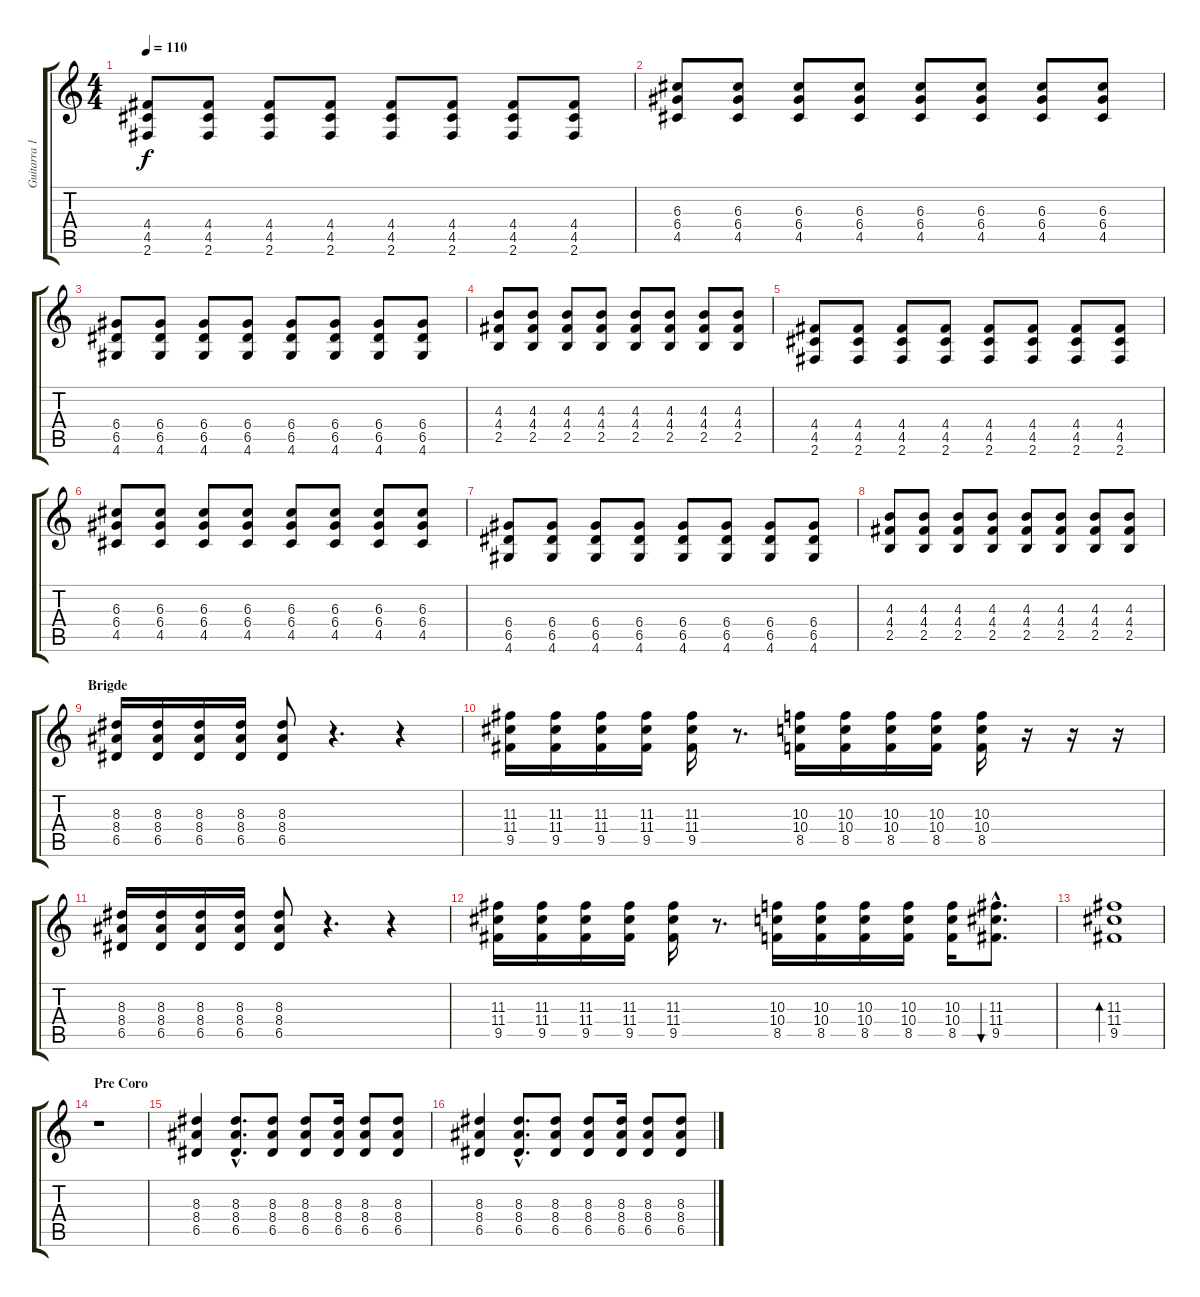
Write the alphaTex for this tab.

\track ("Guitarra 1" "Guitarra 1") {instrument electricguitarclean}
\staff {score tabs}
\tuning (E4 B3 G3 D3 A2 E2) {hide}
\ts (4 4)
\tempo 110
\clef g2
\ks c
(4.4 4.5 2.6).8{dy f} (4.4 4.5 2.6).8 (4.4 4.5 2.6).8 (4.4 4.5 2.6).8 (4.4 4.5 2.6).8 (4.4 4.5 2.6).8 (4.4 4.5 2.6).8 (4.4 4.5 2.6).8 |
(6.3 6.4 4.5).8 (6.3 6.4 4.5).8 (6.3 6.4 4.5).8 (6.3 6.4 4.5).8 (6.3 6.4 4.5).8 (6.3 6.4 4.5).8 (6.3 6.4 4.5).8 (6.3 6.4 4.5).8 |
(6.4 6.5 4.6).8 (6.4 6.5 4.6).8 (6.4 6.5 4.6).8 (6.4 6.5 4.6).8 (6.4 6.5 4.6).8 (6.4 6.5 4.6).8 (6.4 6.5 4.6).8 (6.4 6.5 4.6).8 |
(4.3 4.4 2.5).8 (4.3 4.4 2.5).8 (4.3 4.4 2.5).8 (4.3 4.4 2.5).8 (4.3 4.4 2.5).8 (4.3 4.4 2.5).8 (4.3 4.4 2.5).8 (4.3 4.4 2.5).8 |
(4.4 4.5 2.6).8 (4.4 4.5 2.6).8 (4.4 4.5 2.6).8 (4.4 4.5 2.6).8 (4.4 4.5 2.6).8 (4.4 4.5 2.6).8 (4.4 4.5 2.6).8 (4.4 4.5 2.6).8 |
(6.3 6.4 4.5).8 (6.3 6.4 4.5).8 (6.3 6.4 4.5).8 (6.3 6.4 4.5).8 (6.3 6.4 4.5).8 (6.3 6.4 4.5).8 (6.3 6.4 4.5).8 (6.3 6.4 4.5).8 |
(6.4 6.5 4.6).8 (6.4 6.5 4.6).8 (6.4 6.5 4.6).8 (6.4 6.5 4.6).8 (6.4 6.5 4.6).8 (6.4 6.5 4.6).8 (6.4 6.5 4.6).8 (6.4 6.5 4.6).8 |
(4.3 4.4 2.5).8 (4.3 4.4 2.5).8 (4.3 4.4 2.5).8 (4.3 4.4 2.5).8 (4.3 4.4 2.5).8 (4.3 4.4 2.5).8 (4.3 4.4 2.5).8 (4.3 4.4 2.5).8 |
\section ("" "Brigde")
(8.3 8.4 6.5).16 (8.3 8.4 6.5).16 (8.3 8.4 6.5).16 (8.3 8.4 6.5).16 (8.3 8.4 6.5).8 r.4{d} r.4 |
(11.3 11.4 9.5).16 (11.3 11.4 9.5).16 (11.3 11.4 9.5).16 (11.3 11.4 9.5).16 (11.3 11.4 9.5).16 r.8{d} (10.3 10.4 8.5).16 (10.3 10.4 8.5).16 (10.3 10.4 8.5).16 (10.3 10.4 8.5).16 (10.3 10.4 8.5).16 r.16 r.16 r.16 |
(8.3 8.4 6.5).16 (8.3 8.4 6.5).16 (8.3 8.4 6.5).16 (8.3 8.4 6.5).16 (8.3 8.4 6.5).8 r.4{d} r.4 |
(11.3 11.4 9.5).16 (11.3 11.4 9.5).16 (11.3 11.4 9.5).16 (11.3 11.4 9.5).16 (11.3 11.4 9.5).16 r.8{d} (10.3 10.4 8.5).16 (10.3 10.4 8.5).16 (10.3 10.4 8.5).16 (10.3 10.4 8.5).16 (10.3 10.4 8.5).16 (11.3{hac} 11.4{hac} 9.5{hac}).8{d bu 480} |
(11.3 11.4 9.5).1{bd 240} |
\section ("" "Pre Coro")
r.1 |
(8.3 8.4 6.5).4 (8.3{hac} 8.4{hac} 6.5{hac}).8{d} (8.3 8.4 6.5).8 (8.3 8.4 6.5).8 (8.3 8.4 6.5).16 (8.3 8.4 6.5).8 (8.3 8.4 6.5).8 |
(8.3 8.4 6.5).4 (8.3{hac} 8.4{hac} 6.5{hac}).8{d} (8.3 8.4 6.5).8 (8.3 8.4 6.5).8 (8.3 8.4 6.5).16 (8.3 8.4 6.5).8 (8.3 8.4 6.5).8
